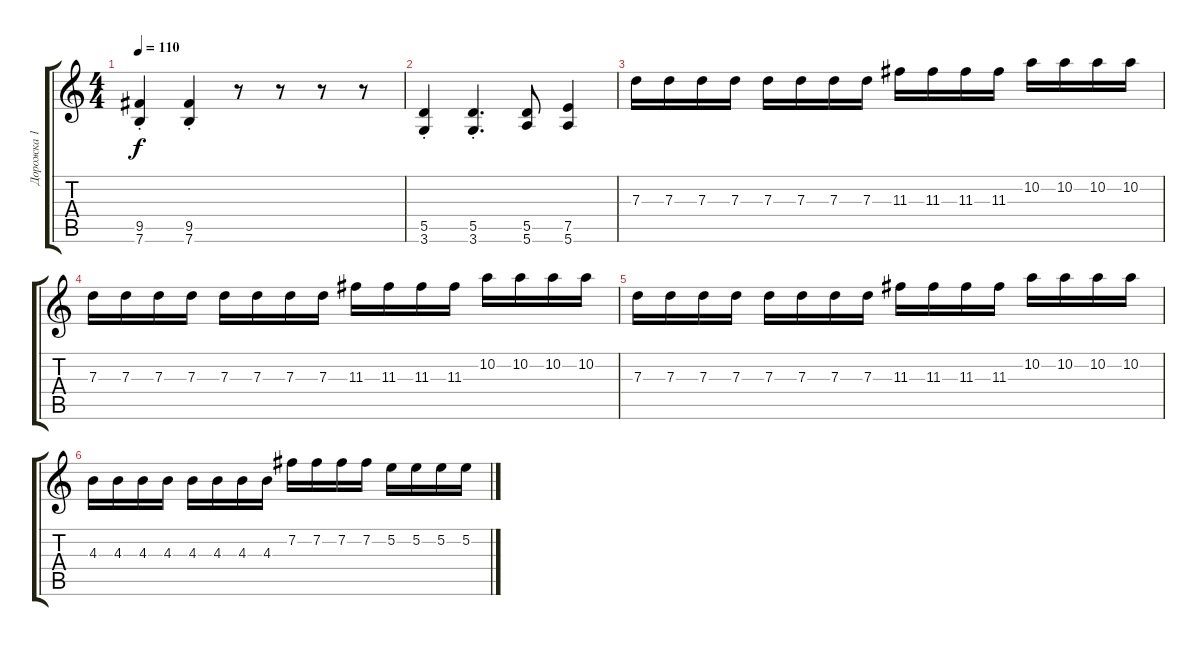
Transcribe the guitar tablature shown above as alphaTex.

\track ("Дорожка 1" "Дорожка 1") {instrument distortionguitar}
\staff {score tabs}
\tuning (E4 B3 G3 D3 A2 E2) {hide}
\ts (4 4)
\tempo 110
\clef g2
\ks c
(9.5{st} 7.6{st}).4{dy f} (9.5{st} 7.6{st}).4 r.8 r.8 r.8 r.8 |
(5.5{st} 3.6{st}).4 (5.5{st} 3.6{st}).4{d} (5.5 5.6).8 (7.5 5.6).4 |
7.3.16 7.3.16 7.3.16 7.3.16 7.3.16 7.3.16 7.3.16 7.3.16 11.3.16 11.3.16 11.3.16 11.3.16 10.2.16 10.2.16 10.2.16 10.2.16 |
7.3.16 7.3.16 7.3.16 7.3.16 7.3.16 7.3.16 7.3.16 7.3.16 11.3.16 11.3.16 11.3.16 11.3.16 10.2.16 10.2.16 10.2.16 10.2.16 |
7.3.16 7.3.16 7.3.16 7.3.16 7.3.16 7.3.16 7.3.16 7.3.16 11.3.16 11.3.16 11.3.16 11.3.16 10.2.16 10.2.16 10.2.16 10.2.16 |
4.3.16 4.3.16 4.3.16 4.3.16 4.3.16 4.3.16 4.3.16 4.3.16 7.2.16 7.2.16 7.2.16 7.2.16 5.2.16 5.2.16 5.2.16 5.2.16
